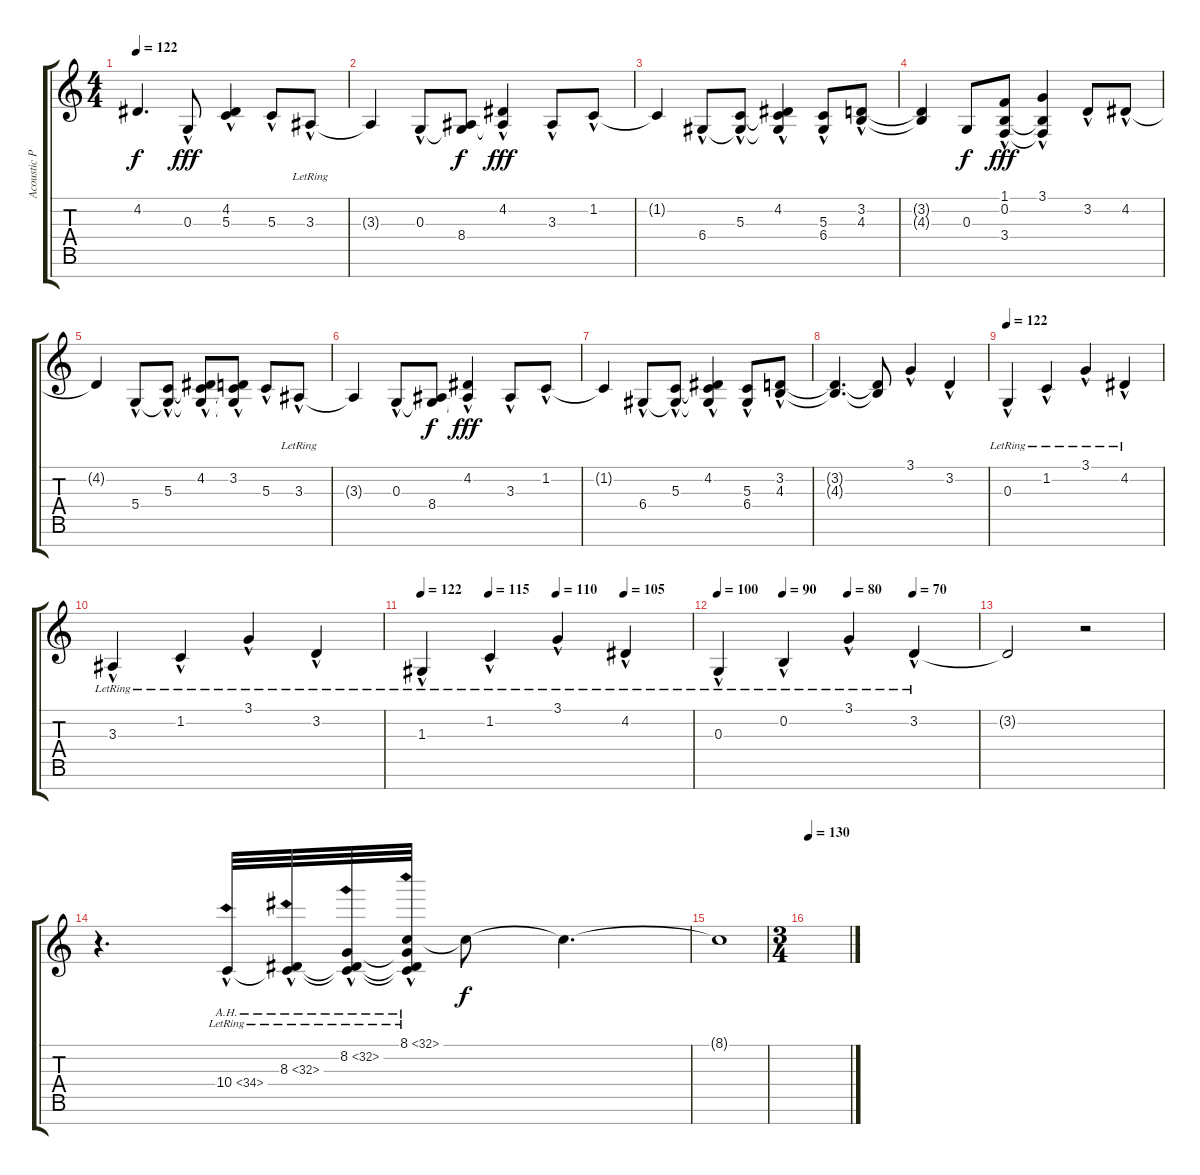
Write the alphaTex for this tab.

\track ("Acoustic Piano (Staff 1)" "Acoustic P") {instrument acousticgrandpiano}
\staff {score tabs}
\tuning (E4 B3 G3 D3 A2 E2 B1) {hide}
\ts (4 4)
\tempo 122
\clef g2
\ks c
4.2{t}.4{d dy f} 0.3{hac}.8{dy fff} (4.2{hac} 5.3{hac}).4 5.3{hac}.8 3.3{hac lr}.8 |
3.3{t}.4 0.3{hac}.8 (0.3{t} 8.4).8{dy f} (4.2{hac} 8.4{t}).4{dy fff} 3.3{hac}.8 1.2{hac}.8 |
1.2{t}.4 6.4{hac}.8 (5.3{hac} 6.4{t}).8 (4.2{hac} 5.3{t} 6.4{t}).4 (5.3{hac} 6.4{hac}).8 (3.2{hac} 4.3{hac}).8 |
(3.2{t} 4.3{t}).4 0.3.8{dy f} (1.1{hac} 0.2 3.4).8{dy fff} (3.1{hac} 0.2{t} 3.4{t}).4 3.2{hac}.8 4.2{hac}.8 |
4.2{t}.4 5.4{hac}.8 (5.3{hac} 5.4{t}).8 (4.2{hac} 5.3{t} 5.4{t}).8 (3.2{hac} 5.3{t} 5.4{t}).8 5.3{hac}.8 3.3{hac lr}.8 |
3.3{t}.4 0.3{hac}.8 (0.3{t} 8.4).8{dy f} (4.2{hac} 8.4{t}).4{dy fff} 3.3{hac}.8 1.2{hac}.8 |
1.2{t}.4 6.4{hac}.8 (5.3{hac} 6.4{t}).8 (4.2{hac} 5.3{t} 6.4{t}).4 (5.3{hac} 6.4{hac}).8 (3.2{hac} 4.3{hac}).8 |
(3.2{t} 4.3{t}).4{d} (3.2{t} 4.3{t}).8 3.1{hac}.4 3.2{hac}.4 |
\tempo 122
0.3{hac lr}.4 1.2{hac lr}.4 3.1{hac lr}.4 4.2{hac lr}.4 |
3.3{hac lr}.4 1.2{hac lr}.4 3.1{hac lr}.4 3.2{hac lr}.4 |
\tempo 122
\tempo (115 0.25)
\tempo (110 0.5)
\tempo (105 0.75)
1.3{hac lr}.4 1.2{hac lr}.4 3.1{hac lr}.4 4.2{hac lr}.4 |
\tempo 100
\tempo (90 0.25)
\tempo (80 0.5)
\tempo (70 0.75)
0.3{hac lr}.4 0.2{hac lr}.4 3.1{hac lr}.4 3.2{hac lr}.4 |
3.2{t}.2 r.2 |
r.4{d} 10.4{ah 24 hac lr}.32 (8.3{ah 24 hac lr} 10.4{t}).32 (8.2{ah 24 hac lr} 8.3{t} 10.4{t}).32 (8.1{ah 24 hac lr} 8.2{t} 8.3{t} 10.4{t}).32 8.1{t}.8{dy f} 8.1{t}.4{d} |
8.1{t}.1 |
\ts (3 4)
\tempo 130
